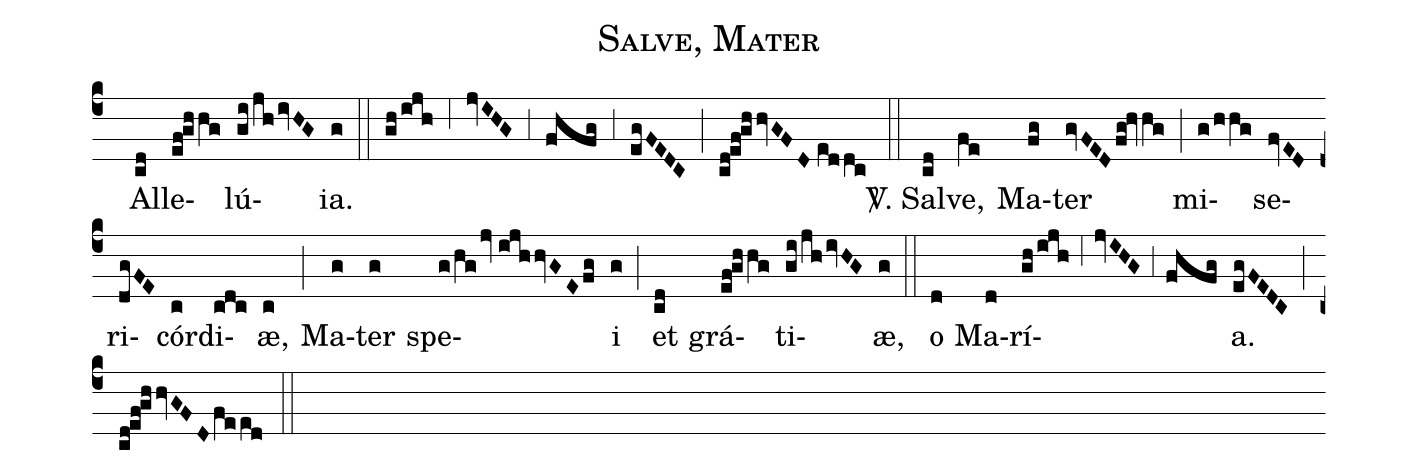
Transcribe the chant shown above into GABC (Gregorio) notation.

name:Salve, Mater;
mode:V;
office-part:Alleluia;
%%
(c4) () Al(cd)le(ef!ghhg)lú(gi/jh/ivHG)ia.(g) (::) (gh/ijh) (;6) (jvIHG) (;3) (fhfg) (;3) (egFEDC) (;) (cd!ef!ghhvGFD//eddc) (::) <sp>V/</sp>. Sal(cd)ve,(fe) Ma(fg)ter(gvFED/fg!hvhg) (;) mi(g/hhg)se(fvED)ri(dgFE)cór(c)di(cdc)æ,(c) (;) Ma(g)ter(g) spe(g/hg/jv//ijhhvGE/fg)i(g) (;) et(cd) grá(ef!ghhg)ti(gi/jh/ivHG)æ,(g) (::) o(d) Ma(d)rí(gh/ijh;6jvIHG;3fhfg)a.(egFEDC) (;) (cd!ef!ghhvGFD/feed) (::)
